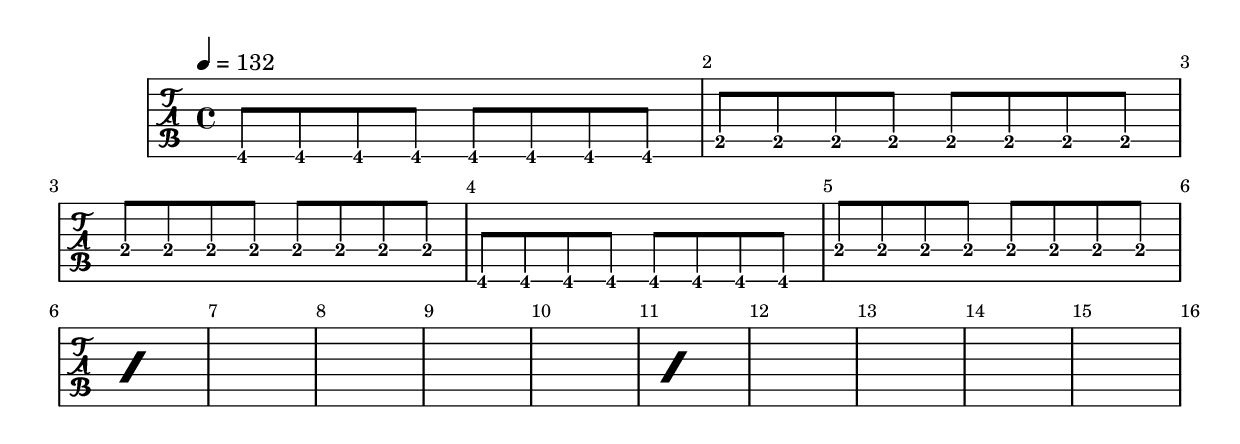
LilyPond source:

\version "2.20.0"
\include "macros.ly"
song_tempo = 132

lead = {
  \absolute  {
    \override Score.SpacingSpanner.shortest-duration-space = #4.0
    gis,8\6  gis,8\6 gis,8\6 gis,8\6 gis,8\6 gis,8\6 gis,8\6 gis,8\6 |
    b,8\5  b,8\5 b,8\5 b,8\5 b,8\5 b,8\5 b,8\5 b,8\5 |
    e8\4  e8\4 e8\4 e8\4 e8\4 e8\4 e8\4 e8\4 |
    gis,8\6  gis,8\6 gis,8\6 gis,8\6 gis,8\6 gis,8\6 gis,8\6 gis,8\6 |
    e8\4  e8\4 e8\4 e8\4 e8\4 e8\4 e8\4 e8\4 |
    }

}

drumbar =  \drummode {  bd4 sn4  bd4 sn4 }

drumbars = {
\repeat unfold 15 { \drumbar | }
}


drumbarhh =  \drummode {
  sn8
  r8
  sn8
  r8
  sn8
  r8
  sn8
  r8
}

drumbarshh = {
  \repeat unfold 15 {  \drumbarhh }

}



\score {
    <<
    \new TabStaff {
        \tempo 4 = \song_tempo
        \tabFullNotation
        \override Score.BarNumber.break-visibility = ##(#t #t #t)
       \repeat percent 3 {\lead}
    }

    >>

   % \layout {}
}


\score {
        \unfoldRepeats {
        <<
            \new DrumStaff
                \tempo 4 = \song_tempo
                <<
                    %\new DrumVoice {  \drumbarshh }
                    \new DrumVoice {  \drumbars }
                >>

            \new Staff {
                  \repeat unfold 3 {\lead}
                  \set Staff.midiMinimumVolume = #0.9
                  \set Staff.midiMaximumVolume = #0.9
                  \set Staff.midiInstrument = "electric guitar (clean)"
            }
        >>
        }
       \midi {
            \tempo 4 = \song_tempo
    }
}
